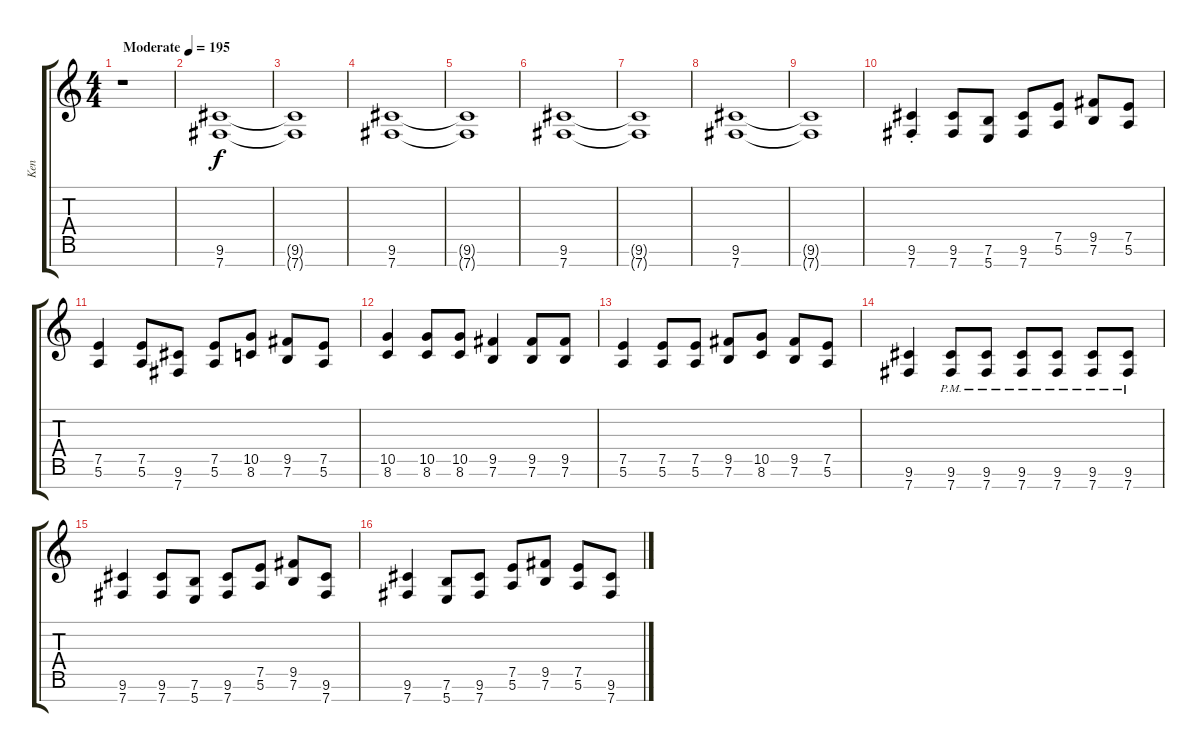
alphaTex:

\track ("Ken" "Ken") {instrument distortionguitar}
\staff {score tabs}
\tuning (E4 B3 G3 D3 A2 E2 B1) {hide}
\ts (4 4)
\tempo (195 "Moderate")
\clef g2
\ks c
r.1{dy f instrument distortionguitar} |
(9.6 7.7).1 |
(9.6{t} 7.7{t}).1 |
(9.6 7.7).1 |
(9.6{t} 7.7{t}).1 |
(9.6 7.7).1 |
(9.6{t} 7.7{t}).1 |
(9.6 7.7).1 |
(9.6{t} 7.7{t}).1 |
(9.6 7.7{st}).4 (9.6 7.7).8 (7.6 5.7).8 (9.6 7.7).8 (7.5 5.6).8 (9.5 7.6).8 (7.5 5.6).8 |
(7.5 5.6).4 (7.5 5.6).8 (9.6 7.7).8 (7.5 5.6).8 (10.5 8.6).8 (9.5 7.6).8 (7.5 5.6).8 |
(10.5 8.6).4 (10.5 8.6).8 (10.5 8.6).8 (9.5 7.6).4 (9.5 7.6).8 (9.5 7.6).8 |
(7.5 5.6).4 (7.5 5.6).8 (7.5 5.6).8 (9.5 7.6).8 (10.5 8.6).8 (9.5 7.6).8 (7.5 5.6).8 |
(9.6 7.7).4 (9.6{pm} 7.7{pm}).8 (9.6{pm} 7.7{pm}).8 (9.6{pm} 7.7{pm}).8 (9.6{pm} 7.7{pm}).8 (9.6{pm} 7.7{pm}).8 (9.6{pm} 7.7{pm}).8 |
(9.6 7.7).4 (9.6 7.7).8 (7.6 5.7).8 (9.6 7.7).8 (7.5 5.6).8 (9.5 7.6).8 (9.6 7.7).8 |
(9.6 7.7).4 (7.6 5.7).8 (9.6 7.7).8 (7.5 5.6).8 (9.5 7.6).8 (7.5 5.6).8 (9.6 7.7).8
